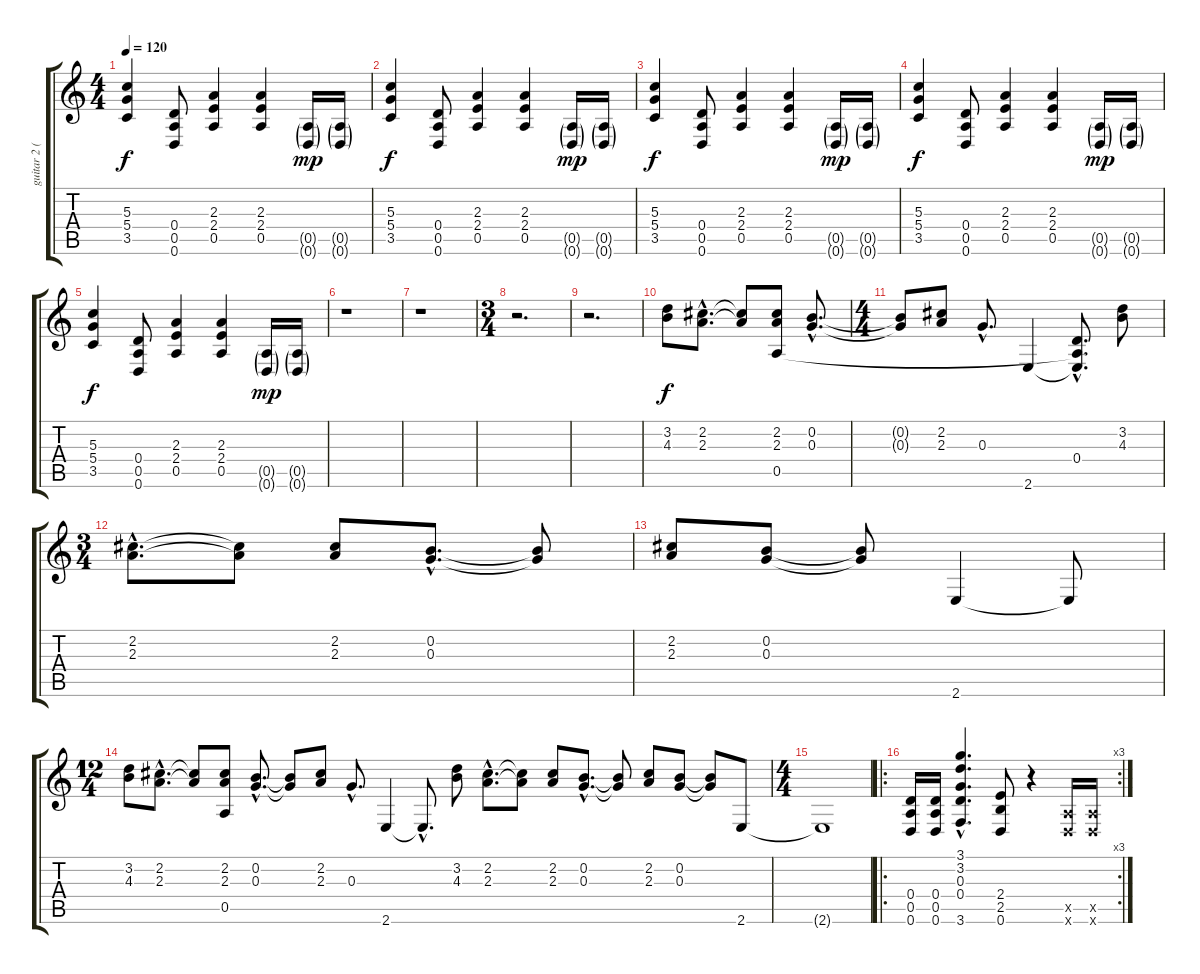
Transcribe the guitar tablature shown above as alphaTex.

\track ("guitar 2 (Malcolm young)" "guitar 2 (") {instrument distortionguitar}
\staff {score tabs}
\tuning (E4 B3 G3 D3 A2 D2) {hide}
\ts (4 4)
\tempo 120
\clef g2
\ks c
(5.3 5.4 3.5).4{dy f} (0.4 0.5 0.6).8 (2.3 2.4 0.5).4 (2.3 2.4 0.5).4 (0.5{g} 0.6{g}).16{dy mp} (0.5{g} 0.6{g}).16 |
(5.3 5.4 3.5).4{dy f} (0.4 0.5 0.6).8 (2.3 2.4 0.5).4 (2.3 2.4 0.5).4 (0.5{g} 0.6{g}).16{dy mp} (0.5{g} 0.6{g}).16 |
(5.3 5.4 3.5).4{dy f} (0.4 0.5 0.6).8 (2.3 2.4 0.5).4 (2.3 2.4 0.5).4 (0.5{g} 0.6{g}).16{dy mp} (0.5{g} 0.6{g}).16 |
(5.3 5.4 3.5).4{dy f} (0.4 0.5 0.6).8 (2.3 2.4 0.5).4 (2.3 2.4 0.5).4 (0.5{g} 0.6{g}).16{dy mp} (0.5{g} 0.6{g}).16 |
(5.3 5.4 3.5).4{dy f} (0.4 0.5 0.6).8 (2.3 2.4 0.5).4 (2.3 2.4 0.5).4 (0.5{g} 0.6{g}).16{dy mp} (0.5{g} 0.6{g}).16 |
r.1 |
r.1 |
\ts (3 4)
r.2{d} |
r.2{d} |
(3.2 4.3).8{dy f} (2.2{hac} 2.3{hac}).8{d} (2.2{t} 2.3{t}).8 (2.2 2.3 0.5).8 (0.2{hac} 0.3{hac}).8{d} |
\ts (4 4)
(0.2{t} 0.3{t}).8 (2.2 2.3).8 0.3{hac}.8{d} 2.6.4 (0.4{hac} 0.5{hac t} 2.6{hac t}).8{d} (3.2 4.3).8 |
\ts (3 4)
(2.2{hac} 2.3{hac}).8{d} (2.2{t} 2.3{t}).8 (2.2 2.3).8 (0.2{hac} 0.3{hac}).8{d} (0.2{t} 0.3{t}).8 |
(2.2 2.3).8 (0.2 0.3).8 (0.2{t} 0.3{t}).8 2.6.4 2.6{t}.8 |
\ts (12 4)
(3.2 4.3).8 (2.2{hac} 2.3{hac}).8{d} (2.2{t} 2.3{t}).8 (2.2 2.3 0.5).8 (0.2{hac} 0.3{hac}).8{d} (0.2{t} 0.3{t}).8 (2.2 2.3).8 0.3{hac}.8{d} 2.6.4 2.6{hac t}.8{d} (3.2 4.3).8 (2.2{hac} 2.3{hac}).8{d} (2.2{t} 2.3{t}).8 (2.2 2.3).8 (0.2{hac} 0.3{hac}).8{d} (0.2{t} 0.3{t}).8 (2.2 2.3).8 (0.2 0.3).8 (0.2{t} 0.3{t}).8 2.6.8 |
\ts (4 4)
2.6{t}.1 |
\ro
\rc 3
(0.4 0.5 0.6).16{volume 6} (0.4 0.5 0.6).16 (3.1{hac} 3.2{hac} 0.3{hac} 0.4{hac} 3.6{hac}).4{d} (2.4 2.5 0.6).8 r.4 (0.5{x} 0.6{x}).16 (0.5{x} 0.6{x}).16
